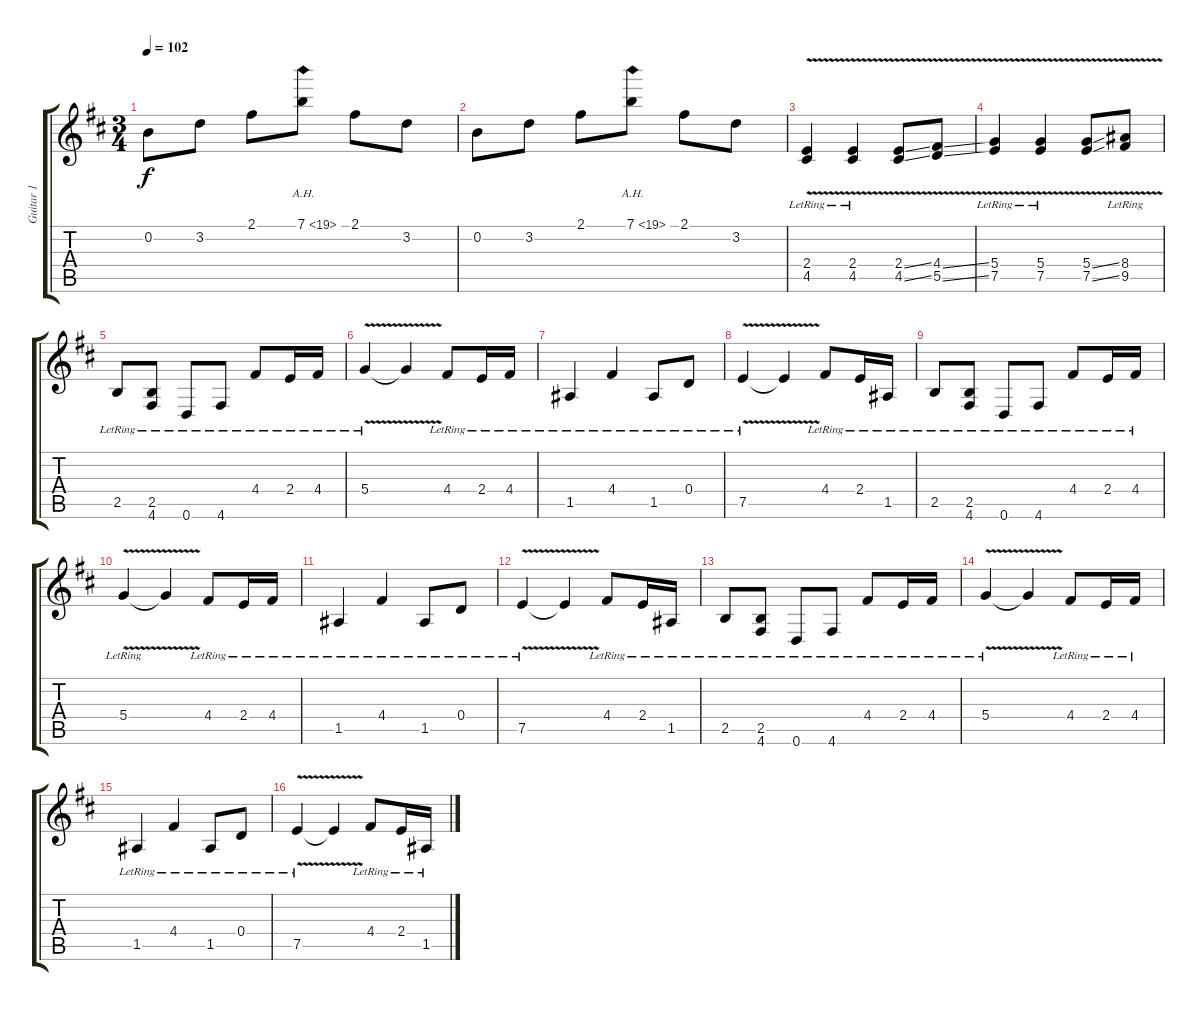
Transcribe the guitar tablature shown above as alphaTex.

\track ("Guitar 1" "Guitar 1") {instrument acousticguitarsteel}
\staff {score tabs}
\tuning (E4 B3 G3 D3 A2 D2) {hide}
\ts (3 4)
\tempo 102
\clef g2
\ks d
0.2.8{dy f} 3.2.8 2.1.8 7.1{ah 12}.8 2.1.8 3.2.8 |
0.2.8 3.2.8 2.1.8 7.1{ah 12}.8 2.1.8 3.2.8 |
(2.4{v lr} 4.5{v lr}).4 (2.4{v lr} 4.5{v lr}).4 (2.4{v ss} 4.5{v ss}).8 (4.4{v ss} 5.5{v ss}).8 |
(5.4{v lr} 7.5{v lr}).4 (5.4{v lr} 7.5{v lr}).4 (5.4{v ss} 7.5{v ss}).8 (8.4{v lr} 9.5{v lr}).8 |
2.5{lr}.8 (2.5{lr} 4.6{lr}).8 0.6{lr}.8 4.6{lr}.8 4.4{lr}.8 2.4{lr}.16 4.4{lr}.16 |
5.4{v lr}.4 5.4{t}.4 4.4{lr}.8 2.4{lr}.16 4.4{lr}.16 |
1.5{lr}.4 4.4{lr}.4 1.5{lr}.8 0.4{lr}.8 |
7.5{v lr}.4 7.5{t}.4 4.4{lr}.8 2.4{lr}.16 1.5{lr}.16 |
2.5{lr}.8 (2.5{lr} 4.6{lr}).8 0.6{lr}.8 4.6{lr}.8 4.4{lr}.8 2.4{lr}.16 4.4{lr}.16 |
5.4{v lr}.4 5.4{t}.4 4.4{lr}.8 2.4{lr}.16 4.4{lr}.16 |
1.5{lr}.4 4.4{lr}.4 1.5{lr}.8 0.4{lr}.8 |
7.5{v lr}.4 7.5{t}.4 4.4{lr}.8 2.4{lr}.16 1.5{lr}.16 |
2.5{lr}.8 (2.5{lr} 4.6{lr}).8 0.6{lr}.8 4.6{lr}.8 4.4{lr}.8 2.4{lr}.16 4.4{lr}.16 |
5.4{v lr}.4 5.4{t}.4 4.4{lr}.8 2.4{lr}.16 4.4{lr}.16 |
1.5{lr}.4 4.4{lr}.4 1.5{lr}.8 0.4{lr}.8 |
7.5{v lr}.4 7.5{t}.4 4.4{lr}.8 2.4{lr}.16 1.5{lr}.16
